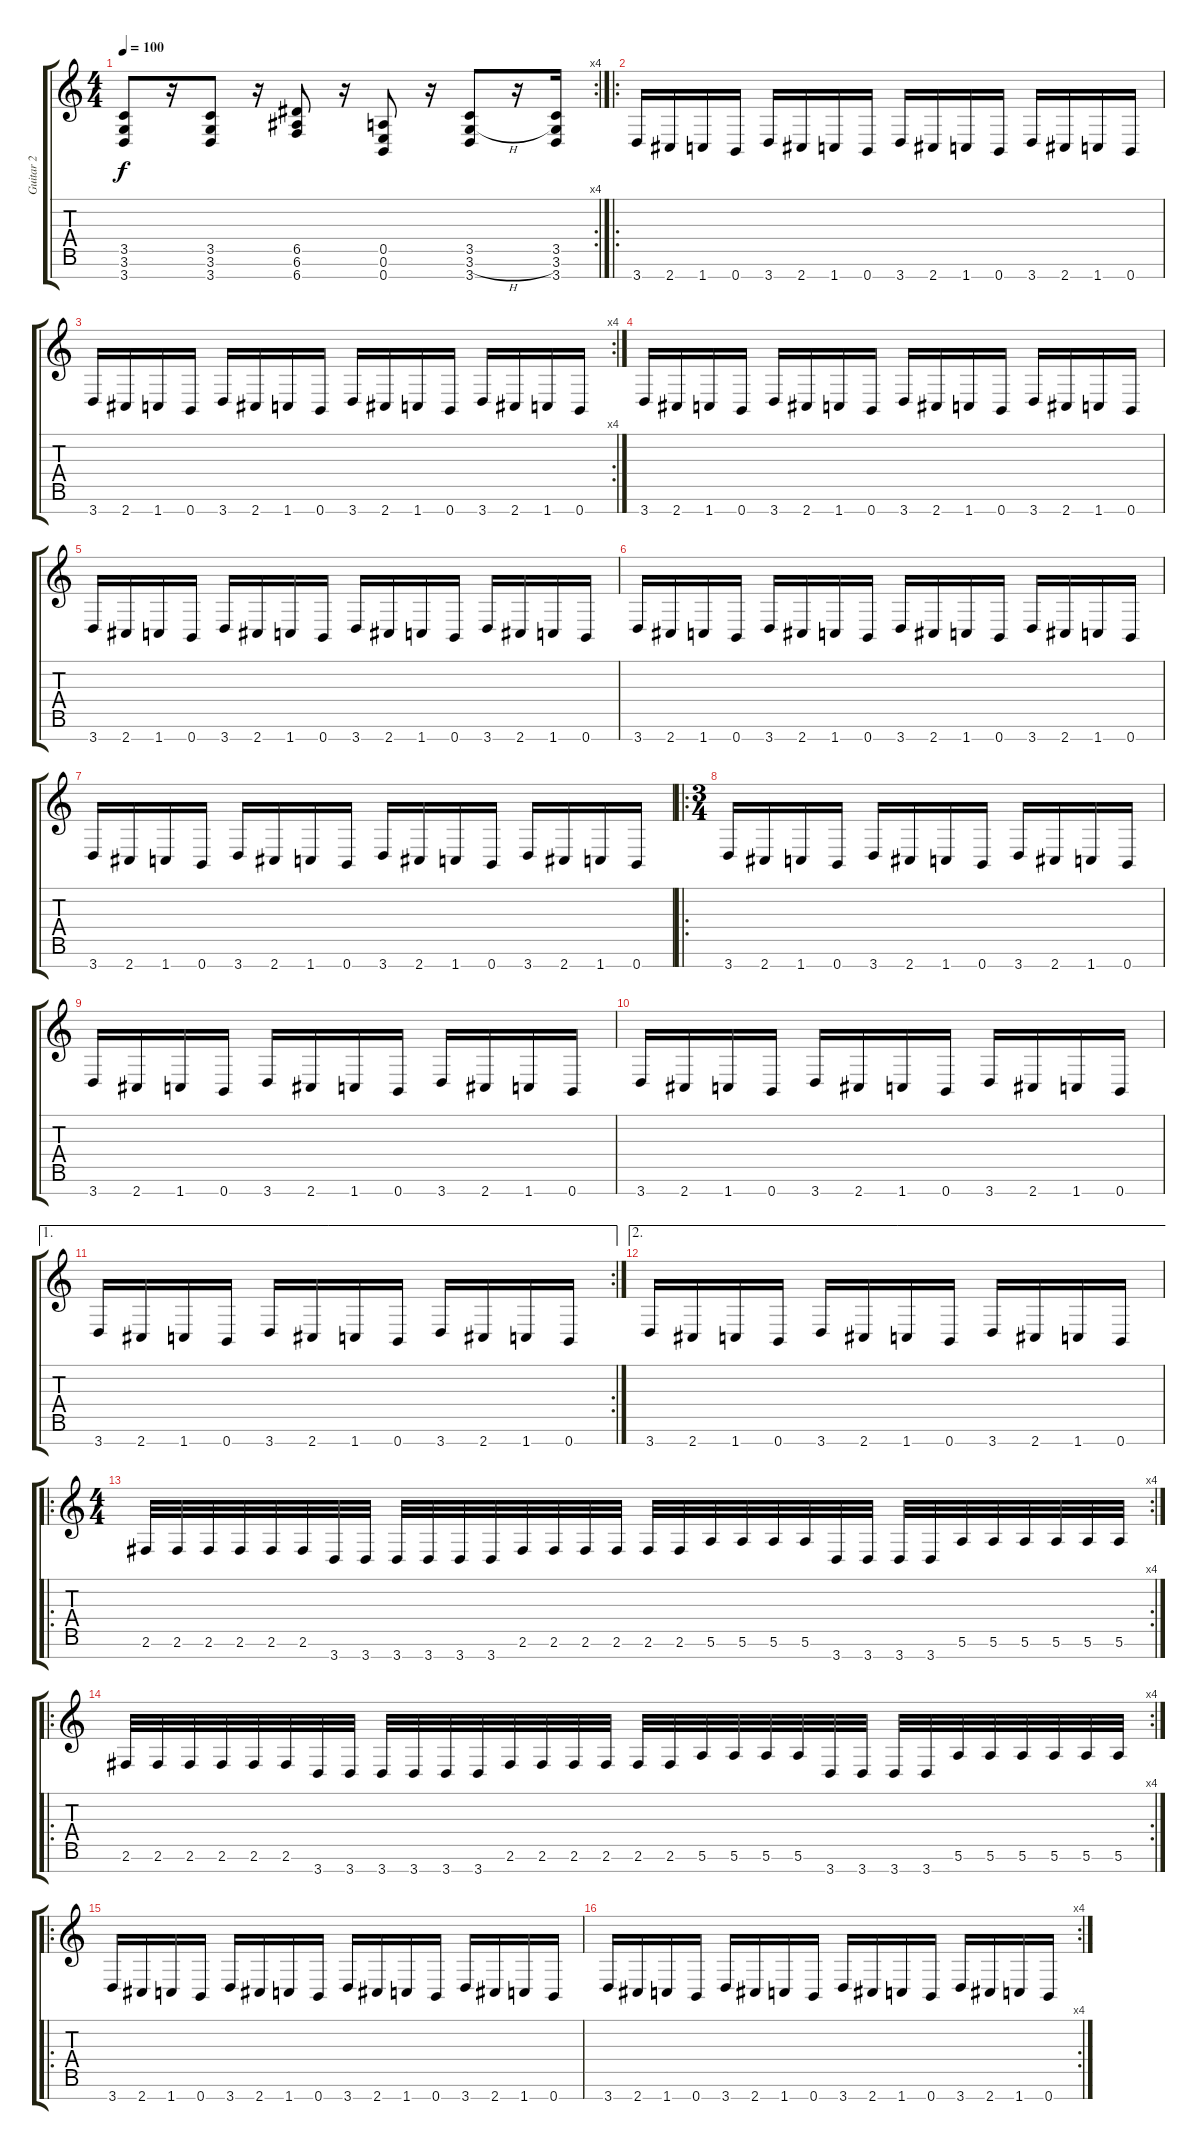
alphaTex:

\track ("Guitar 2" "Guitar 2") {instrument distortionguitar}
\staff {score tabs}
\tuning (E4 B3 G3 D3 A2 E2 B1) {hide}
\rc 4
\ts (4 4)
\tempo 100
\clef g2
\ks c
(3.5 3.6 3.7).8{dy f} r.16 (3.5 3.6 3.7).8 r.16 (6.5 6.6 6.7).8 r.16 (0.5 0.6 0.7).8 r.16 (3.5 3.6{h} 3.7).8 r.16 (3.5 3.6 3.7).16 |
\ro
3.7.16 2.7.16 1.7.16 0.7.16 3.7.16 2.7.16 1.7.16 0.7.16 3.7.16 2.7.16 1.7.16 0.7.16 3.7.16 2.7.16 1.7.16 0.7.16 |
\rc 4
3.7.16 2.7.16 1.7.16 0.7.16 3.7.16 2.7.16 1.7.16 0.7.16 3.7.16 2.7.16 1.7.16 0.7.16 3.7.16 2.7.16 1.7.16 0.7.16 |
3.7.16 2.7.16 1.7.16 0.7.16 3.7.16 2.7.16 1.7.16 0.7.16 3.7.16 2.7.16 1.7.16 0.7.16 3.7.16 2.7.16 1.7.16 0.7.16 |
3.7.16 2.7.16 1.7.16 0.7.16 3.7.16 2.7.16 1.7.16 0.7.16 3.7.16 2.7.16 1.7.16 0.7.16 3.7.16 2.7.16 1.7.16 0.7.16 |
3.7.16 2.7.16 1.7.16 0.7.16 3.7.16 2.7.16 1.7.16 0.7.16 3.7.16 2.7.16 1.7.16 0.7.16 3.7.16 2.7.16 1.7.16 0.7.16 |
3.7.16 2.7.16 1.7.16 0.7.16 3.7.16 2.7.16 1.7.16 0.7.16 3.7.16 2.7.16 1.7.16 0.7.16 3.7.16 2.7.16 1.7.16 0.7.16 |
\ro
\ts (3 4)
3.7.16 2.7.16 1.7.16 0.7.16 3.7.16 2.7.16 1.7.16 0.7.16 3.7.16 2.7.16 1.7.16 0.7.16 |
3.7.16 2.7.16 1.7.16 0.7.16 3.7.16 2.7.16 1.7.16 0.7.16 3.7.16 2.7.16 1.7.16 0.7.16 |
3.7.16 2.7.16 1.7.16 0.7.16 3.7.16 2.7.16 1.7.16 0.7.16 3.7.16 2.7.16 1.7.16 0.7.16 |
\ae 1
\rc 2
3.7.16 2.7.16 1.7.16 0.7.16 3.7.16 2.7.16 1.7.16 0.7.16 3.7.16 2.7.16 1.7.16 0.7.16 |
\ae 2
3.7.16 2.7.16 1.7.16 0.7.16 3.7.16 2.7.16 1.7.16 0.7.16 3.7.16 2.7.16 1.7.16 0.7.16 |
\ro
\rc 4
\ts (4 4)
2.6.32 2.6.32 2.6.32 2.6.32 2.6.32 2.6.32 3.7.32 3.7.32 3.7.32 3.7.32 3.7.32 3.7.32 2.6.32 2.6.32 2.6.32 2.6.32 2.6.32 2.6.32 5.6.32 5.6.32 5.6.32 5.6.32 3.7.32 3.7.32 3.7.32 3.7.32 5.6.32 5.6.32 5.6.32 5.6.32 5.6.32 5.6.32 |
\ro
\rc 4
2.6.32 2.6.32 2.6.32 2.6.32 2.6.32 2.6.32 3.7.32 3.7.32 3.7.32 3.7.32 3.7.32 3.7.32 2.6.32 2.6.32 2.6.32 2.6.32 2.6.32 2.6.32 5.6.32 5.6.32 5.6.32 5.6.32 3.7.32 3.7.32 3.7.32 3.7.32 5.6.32 5.6.32 5.6.32 5.6.32 5.6.32 5.6.32 |
\ro
3.7.16 2.7.16 1.7.16 0.7.16 3.7.16 2.7.16 1.7.16 0.7.16 3.7.16 2.7.16 1.7.16 0.7.16 3.7.16 2.7.16 1.7.16 0.7.16 |
\rc 4
3.7.16 2.7.16 1.7.16 0.7.16 3.7.16 2.7.16 1.7.16 0.7.16 3.7.16 2.7.16 1.7.16 0.7.16 3.7.16 2.7.16 1.7.16 0.7.16
